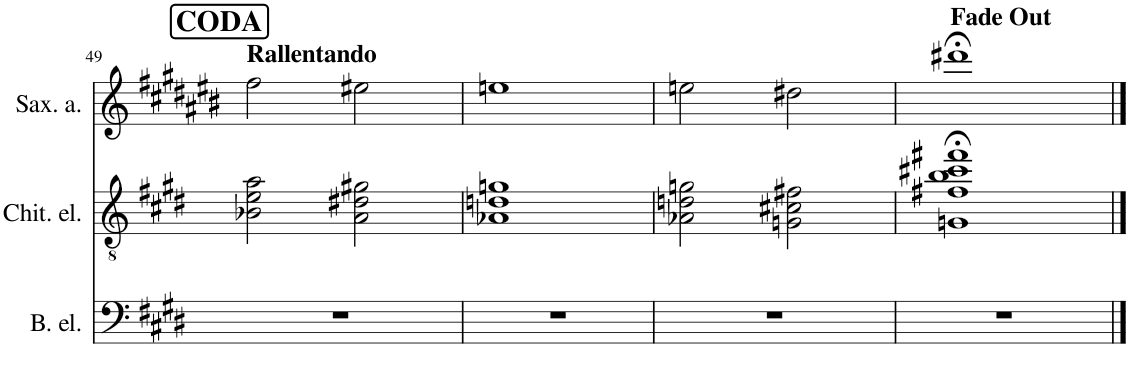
**kern	**kern	**kern
*part3	*part2	*part1
*staff3	*staff2	*staff1
*I"Basso elettrico	*I"Chitarra elettrica	*I"Sax. a.
*I'B. el.	*I'Chit. el.	*I'Sax. a.
!!LO:PB:g=z
*clefF4	*clefGv2	*clefG2
*Trd7c12	*	*Trd5c9
*k[f#c#g#d#]	*k[f#c#g#d#]	*k[f#c#g#d#a#e#b#]
*M4/4	*M4/4	*M4/4
!!LO:REH:place=s1:a:B:cj:fs=14:t=CODA
=49	=49	=49
!	!	!LO:TX:a:B:t=Rallentando
1r	2B-X\ 2e\ 2a\	2ff#\
.	2A\ 2d#X\ 2g#X\	2ee#X\
=50	=50	=50
1r	1A-X 1dn 1gn	1een
=51	=51	=51
1r	2A-X\ 2dn\ 2gn\	2een\
.	2Gn\ 2c#X\ 2f#X\	2dd#X\
=52	=52	=52
!	!	!LO:TX:a:B:t=Fade Out
1r	1Gn;< 1f#X;< 1b;< 1cc#X;< 1ff#X;<	1ddd#X;<
==	==	==
*-	*-	*-
